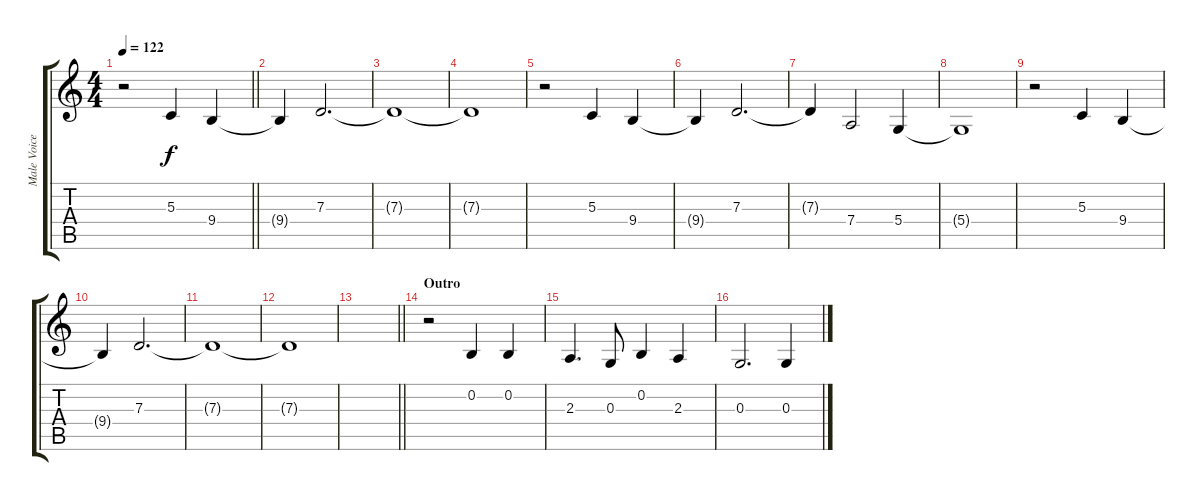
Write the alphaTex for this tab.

\track ("Male Voice" "Male Voice") {instrument cello}
\staff {score tabs}
\tuning (E4 B3 G3 D3 A2 E2) {hide}
\ts (4 4)
\tempo 122
\clef g2
\barLineRight lightlight
\ks c
r.2{dy f} 5.3.4 9.4.4 |
9.4{t}.4 7.3.2{d} |
7.3{t}.1 |
7.3{t}.1 |
r.2 5.3.4 9.4.4 |
9.4{t}.4 7.3.2{d} |
7.3{t}.4 7.4.2 5.4.4 |
5.4{t}.1 |
r.2 5.3.4 9.4.4 |
9.4{t}.4 7.3.2{d} |
7.3{t}.1 |
7.3{t}.1 |
\barLineRight lightlight
|
\section ("" "Outro")
r.2 0.2.4 0.2.4 |
2.3.4{d} 0.3.8 0.2.4 2.3.4 |
0.3.2{d} 0.3.4
